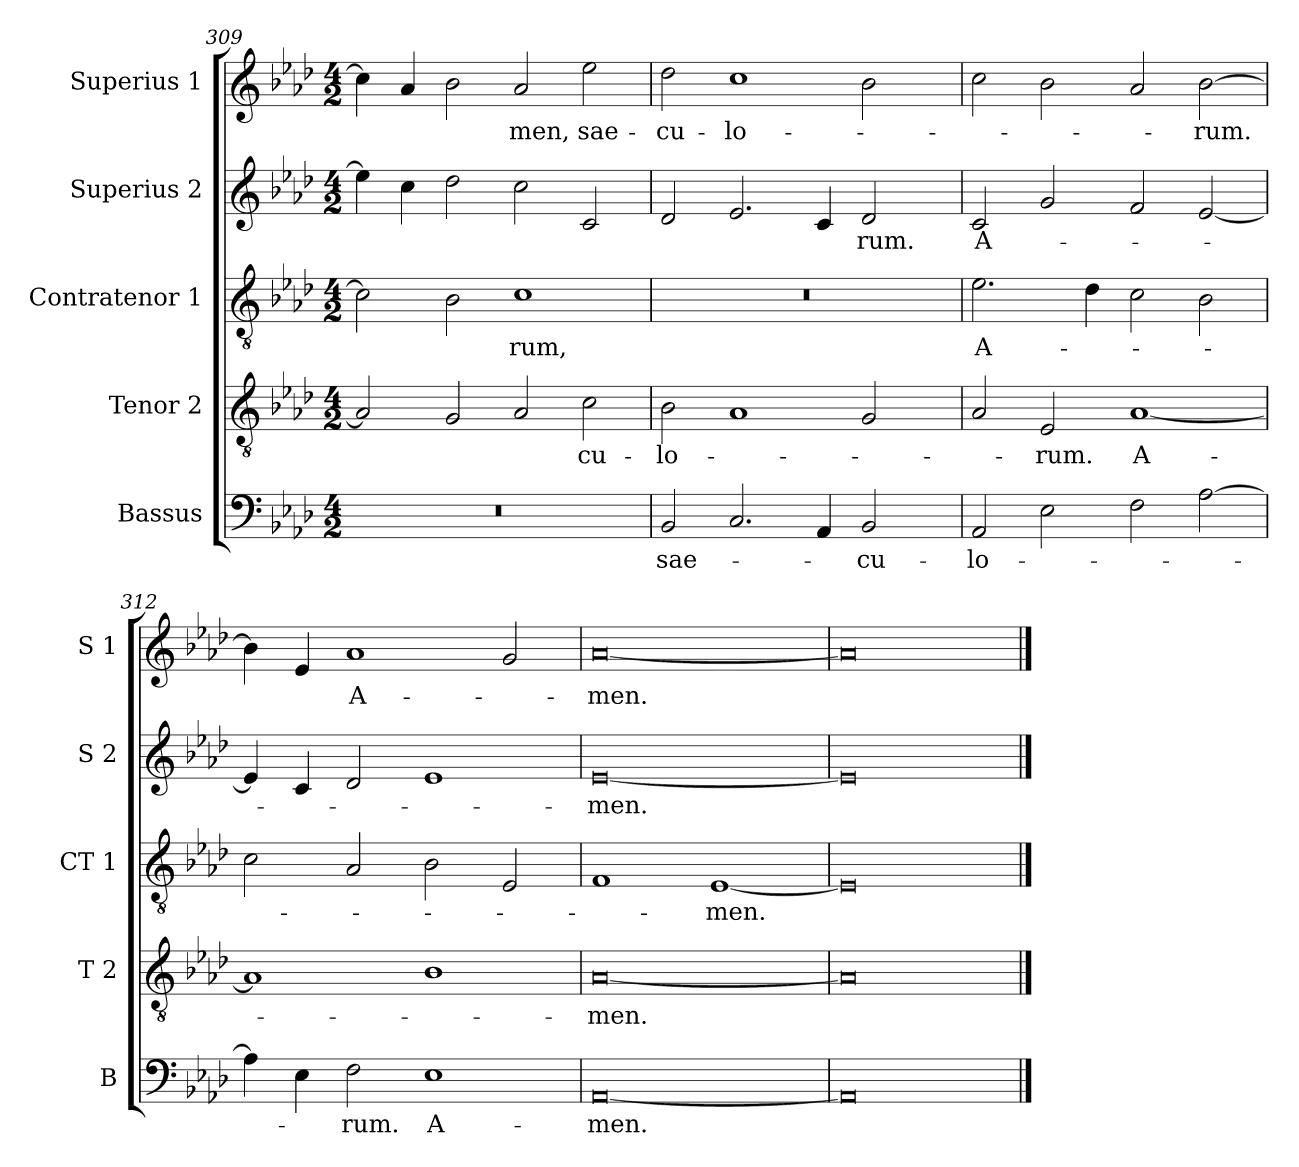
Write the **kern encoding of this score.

**kern	**text	**kern	**text	**kern	**text	**kern	**text	**kern	**text
*part5	*part5	*part4	*part4	*part3	*part3	*part2	*part2	*part1	*part1
*staff5	*staff5	*staff4	*staff4	*staff3	*staff3	*staff2	*staff2	*staff1	*staff1
*I"Bassus	*	*I"Tenor 2	*	*I"Contratenor 1	*	*I"Superius 2	*	*I"Superius  1	*
*I'B	*	*I'T 2	*	*I'CT 1	*	*I'S 2	*	*I'S 1	*
*clefF4	*	*clefGv2	*	*clefGv2	*	*clefG2	*	*clefG2	*
*k[b-e-a-d-]	*	*k[b-e-a-d-]	*	*k[b-e-a-d-]	*	*k[b-e-a-d-]	*	*k[b-e-a-d-]	*
*A-:	*	*A-:	*	*A-:	*	*A-:	*	*A-:	*
*M4/2	*	*M4/2	*	*M4/2	*	*M4/2	*	*M4/2	*
=309	=309	=309	=309	=309	=309	=309	=309	=309	=309
0r	.	2A-/]	.	2c\]	.	4ee-\]	.	4cc\]	.
.	.	.	.	.	.	4cc\	.	4a-/	.
.	.	2G/	.	2B-\	.	2dd-\	.	2b-\	.
!	!	!	!	!	!LO:LY:b	!	!	!	!LO:LY:b
.	.	2A-/	.	1c	-rum,	2cc\	.	2a-/	-men,
!	!	!	!LO:LY:b	!	!	!	!	!	!LO:LY:b
.	.	2c\	-cu-	.	.	2c/	.	2ee-\	sae-
!!LO:LB:g=z
=310	=310	=310	=310	=310	=310	=310	=310	=310	=310
!	!LO:LY:b	!	!LO:LY:b	!	!	!	!	!	!LO:LY:b
2BB-/	sae-	2B-\	-lo-	0r	.	2d-/	.	2dd-\	-cu-
!	!	!	!	!	!	!	!	!	!LO:LY:b
2.C/	.	1A-	.	.	.	2.e-/	.	1cc	-lo-
4AA-/	.	.	.	.	.	4c/	.	.	.
!	!LO:LY:b	!	!	!	!	!	!LO:LY:b	!	!
2BB-/	-cu-	2G/	.	.	.	2d-/	-rum.	2b-\	.
=311	=311	=311	=311	=311	=311	=311	=311	=311	=311
!	!LO:LY:b	!	!	!	!LO:LY:b	!	!LO:LY:b	!	!
2AA-/	-lo-	2A-/	.	2.e-\	A-	2c/	A-	2cc\	.
!	!	!	!LO:LY:b	!	!	!	!	!	!
2E-\	.	2E-/	-rum.	.	.	2g/	.	2b-\	.
.	.	.	.	4d-\	.	.	.	.	.
!	!	!	!LO:LY:b	!	!	!	!	!	!
2F\	.	[1A-	A-	2c\	.	2f/	.	2a-/	.
!	!	!	!	!	!	!	!	!	!LO:LY:b
[2A-\	.	.	.	2B-\	.	[2e-/	.	[2b-\	-rum.
=312	=312	=312	=312	=312	=312	=312	=312	=312	=312
4A-\]	.	1A-]	.	2c\	.	4e-/]	.	4b-\]	.
4E-\	.	.	.	.	.	4c/	.	4e-/	.
!	!LO:LY:b	!	!	!	!	!	!	!	!LO:LY:b
2F\	-rum.	.	.	2A-/	.	2d-/	.	1a-	A-
!	!LO:LY:b	!	!	!	!	!	!	!	!
1E-	A-	1B-	.	2B-\	.	1e-	.	.	.
.	.	.	.	2E-/	.	.	.	2g/	.
=313	=313	=313	=313	=313	=313	=313	=313	=313	=313
!	!LO:LY:b	!	!LO:LY:b	!	!	!	!LO:LY:b	!	!LO:LY:b
[0AA-	-men.	[0A-	-men.	1F	.	[0e-	-men.	[0a-	-men.
!	!	!	!	!	!LO:LY:b	!	!	!	!
.	.	.	.	[1E-	-men.	.	.	.	.
=314	=314	=314	=314	=314	=314	=314	=314	=314	=314
0AA-]	.	0A-]	.	0E-]	.	0e-]	.	0a-]	.
==	==	==	==	==	==	==	==	==	==
*-	*-	*-	*-	*-	*-	*-	*-	*-	*-
